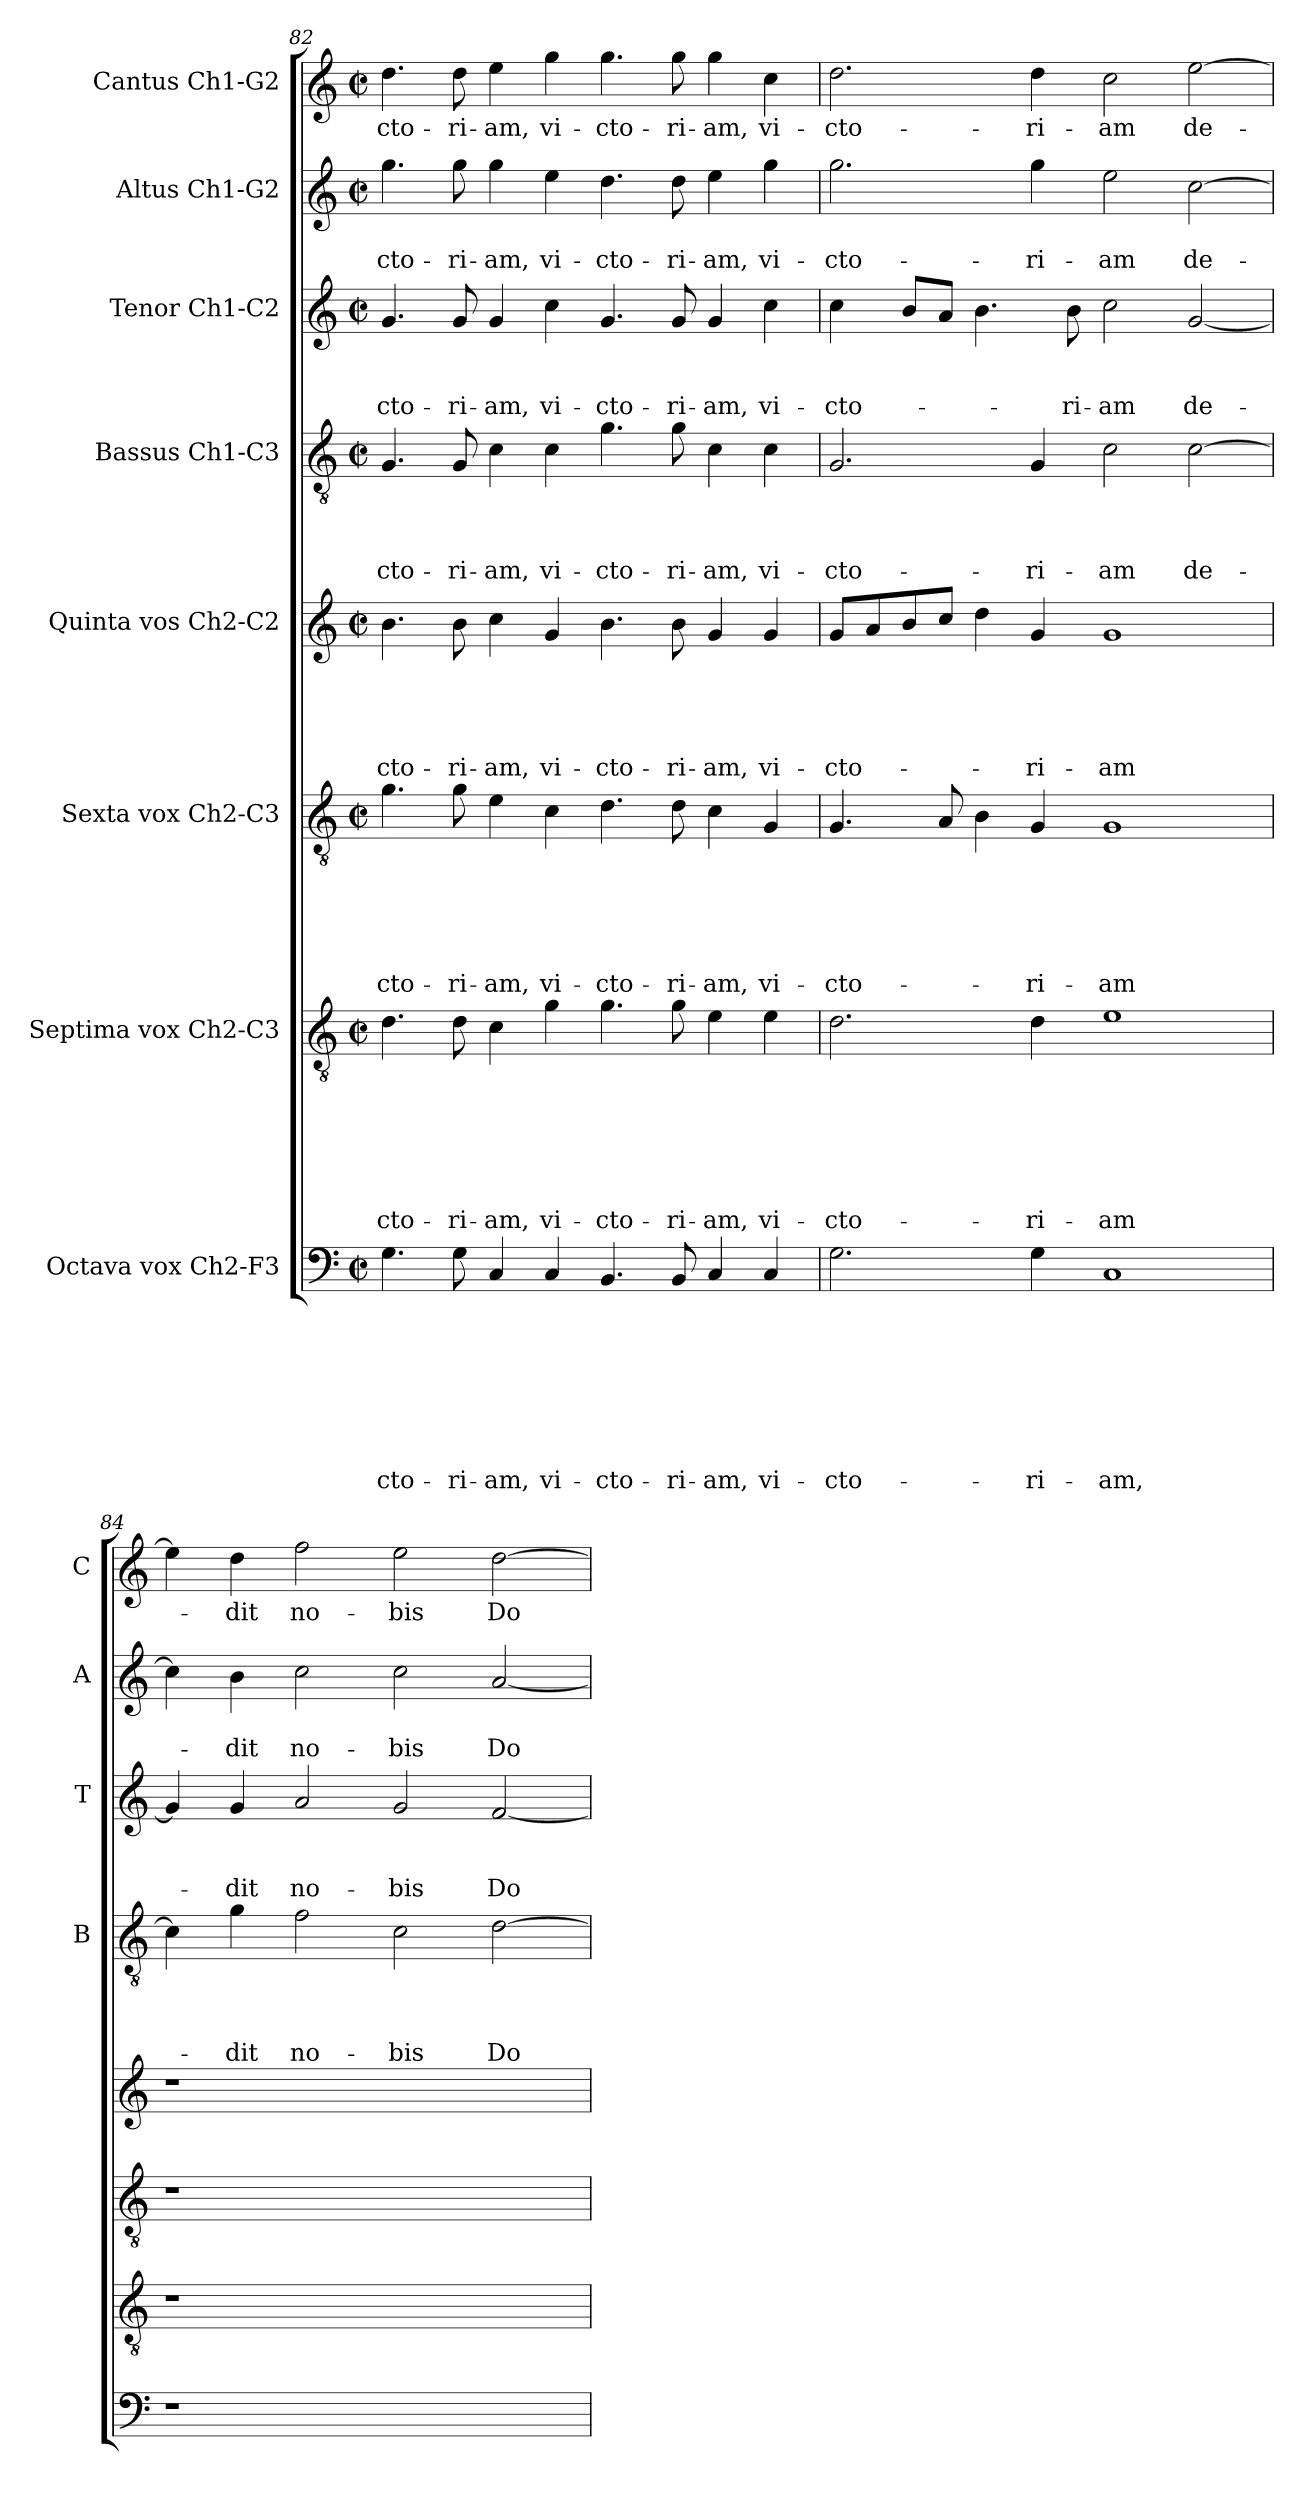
**kern	**text	**text	**text	**text	**text	**text	**text	**text	**kern	**text	**text	**text	**text	**text	**text	**text	**kern	**text	**text	**text	**text	**text	**text	**kern	**text	**text	**text	**text	**text	**kern	**text	**text	**text	**text	**kern	**text	**text	**text	**kern	**text	**text	**kern	**text
*part8	*part8	*part8	*part8	*part8	*part8	*part8	*part8	*part8	*part7	*part7	*part7	*part7	*part7	*part7	*part7	*part7	*part6	*part6	*part6	*part6	*part6	*part6	*part6	*part5	*part5	*part5	*part5	*part5	*part5	*part4	*part4	*part4	*part4	*part4	*part3	*part3	*part3	*part3	*part2	*part2	*part2	*part1	*part1
*staff8	*staff8	*staff8	*staff8	*staff8	*staff8	*staff8	*staff8	*staff8	*staff7	*staff7	*staff7	*staff7	*staff7	*staff7	*staff7	*staff7	*staff6	*staff6	*staff6	*staff6	*staff6	*staff6	*staff6	*staff5	*staff5	*staff5	*staff5	*staff5	*staff5	*staff4	*staff4	*staff4	*staff4	*staff4	*staff3	*staff3	*staff3	*staff3	*staff2	*staff2	*staff2	*staff1	*staff1
*I"Octava vox Ch2-F3	*	*	*	*	*	*	*	*	*I"Septima vox Ch2-C3	*	*	*	*	*	*	*	*I"Sexta vox Ch2-C3	*	*	*	*	*	*	*I"Quinta vos Ch2-C2	*	*	*	*	*	*I"Bassus Ch1-C3	*	*	*	*	*I"Tenor Ch1-C2	*	*	*	*I"Altus Ch1-G2	*	*	*I"Cantus Ch1-G2	*
*	*	*	*	*	*	*	*	*	*	*	*	*	*	*	*	*	*	*	*	*	*	*	*	*	*	*	*	*	*	*I'B	*	*	*	*	*I'T	*	*	*	*I'A	*	*	*I'C	*
*clefF4	*	*	*	*	*	*	*	*	*clefGv2	*	*	*	*	*	*	*	*clefGv2	*	*	*	*	*	*	*clefG2	*	*	*	*	*	*clefGv2	*	*	*	*	*clefG2	*	*	*	*clefG2	*	*	*clefG2	*
*k[]	*	*	*	*	*	*	*	*	*k[]	*	*	*	*	*	*	*	*k[]	*	*	*	*	*	*	*k[]	*	*	*	*	*	*k[]	*	*	*	*	*k[]	*	*	*	*k[]	*	*	*k[]	*
*C:	*	*	*	*	*	*	*	*	*C:	*	*	*	*	*	*	*	*C:	*	*	*	*	*	*	*C:	*	*	*	*	*	*C:	*	*	*	*	*C:	*	*	*	*C:	*	*	*C:	*
*M2/2	*	*	*	*	*	*	*	*	*M2/2	*	*	*	*	*	*	*	*M2/2	*	*	*	*	*	*	*M2/2	*	*	*	*	*	*M2/2	*	*	*	*	*M2/2	*	*	*	*M2/2	*	*	*M2/2	*
*met(c|)	*	*	*	*	*	*	*	*	*met(c|)	*	*	*	*	*	*	*	*met(c|)	*	*	*	*	*	*	*met(c|)	*	*	*	*	*	*met(c|)	*	*	*	*	*met(c|)	*	*	*	*met(c|)	*	*	*met(c|)	*
=82	=82	=82	=82	=82	=82	=82	=82	=82	=82	=82	=82	=82	=82	=82	=82	=82	=82	=82	=82	=82	=82	=82	=82	=82	=82	=82	=82	=82	=82	=82	=82	=82	=82	=82	=82	=82	=82	=82	=82	=82	=82	=82	=82
!	!	!	!	!	!	!	!	!LO:LY:b	!	!	!	!	!	!	!	!LO:LY:b	!	!	!	!	!	!	!LO:LY:b	!	!	!	!	!	!LO:LY:b	!	!	!	!	!LO:LY:b	!	!	!	!LO:LY:b	!	!	!LO:LY:b	!	!LO:LY:b
4.G\	.	.	.	.	.	.	.	-cto-	4.d\	.	.	.	.	.	.	-cto-	4.g\	.	.	.	.	.	-cto-	4.b\	.	.	.	.	-cto-	4.G/	.	.	.	-cto-	4.g/	.	.	-cto-	4.gg\	.	-cto-	4.dd\	-cto-
!	!	!	!	!	!	!	!	!LO:LY:b	!	!	!	!	!	!	!	!LO:LY:b	!	!	!	!	!	!	!LO:LY:b	!	!	!	!	!	!LO:LY:b	!	!	!	!	!LO:LY:b	!	!	!	!LO:LY:b	!	!	!LO:LY:b	!	!LO:LY:b
8G\	.	.	.	.	.	.	.	-ri-	8d\	.	.	.	.	.	.	-ri-	8g\	.	.	.	.	.	-ri-	8b\	.	.	.	.	-ri-	8G/	.	.	.	-ri-	8g/	.	.	-ri-	8gg\	.	-ri-	8dd\	-ri-
!	!	!	!	!	!	!	!	!LO:LY:b	!	!	!	!	!	!	!	!LO:LY:b	!	!	!	!	!	!	!LO:LY:b	!	!	!	!	!	!LO:LY:b	!	!	!	!	!LO:LY:b	!	!	!	!LO:LY:b	!	!	!LO:LY:b	!	!LO:LY:b
4C/	.	.	.	.	.	.	.	-am,	4c\	.	.	.	.	.	.	-am,	4e\	.	.	.	.	.	-am,	4cc\	.	.	.	.	-am,	4c\	.	.	.	-am,	4g/	.	.	-am,	4gg\	.	-am,	4ee\	-am,
!	!	!	!	!	!	!	!	!LO:LY:b	!	!	!	!	!	!	!	!LO:LY:b	!	!	!	!	!	!	!LO:LY:b	!	!	!	!	!	!LO:LY:b	!	!	!	!	!LO:LY:b	!	!	!	!LO:LY:b	!	!	!LO:LY:b	!	!LO:LY:b
4C/	.	.	.	.	.	.	.	vi-	4g\	.	.	.	.	.	.	vi-	4c\	.	.	.	.	.	vi-	4g/	.	.	.	.	vi-	4c\	.	.	.	vi-	4cc\	.	.	vi-	4ee\	.	vi-	4gg\	vi-
!	!	!	!	!	!	!	!	!LO:LY:b	!	!	!	!	!	!	!	!LO:LY:b	!	!	!	!	!	!	!LO:LY:b	!	!	!	!	!	!LO:LY:b	!	!	!	!	!LO:LY:b	!	!	!	!LO:LY:b	!	!	!LO:LY:b	!	!LO:LY:b
4.BB/	.	.	.	.	.	.	.	-cto-	4.g\	.	.	.	.	.	.	-cto-	4.d\	.	.	.	.	.	-cto-	4.b\	.	.	.	.	-cto-	4.g\	.	.	.	-cto-	4.g/	.	.	-cto-	4.dd\	.	-cto-	4.gg\	-cto-
!	!	!	!	!	!	!	!	!LO:LY:b	!	!	!	!	!	!	!	!LO:LY:b	!	!	!	!	!	!	!LO:LY:b	!	!	!	!	!	!LO:LY:b	!	!	!	!	!LO:LY:b	!	!	!	!LO:LY:b	!	!	!LO:LY:b	!	!LO:LY:b
8BB/	.	.	.	.	.	.	.	-ri-	8g\	.	.	.	.	.	.	-ri-	8d\	.	.	.	.	.	-ri-	8b\	.	.	.	.	-ri-	8g\	.	.	.	-ri-	8g/	.	.	-ri-	8dd\	.	-ri-	8gg\	-ri-
!	!	!	!	!	!	!	!	!LO:LY:b	!	!	!	!	!	!	!	!LO:LY:b	!	!	!	!	!	!	!LO:LY:b	!	!	!	!	!	!LO:LY:b	!	!	!	!	!LO:LY:b	!	!	!	!LO:LY:b	!	!	!LO:LY:b	!	!LO:LY:b
4C/	.	.	.	.	.	.	.	-am,	4e\	.	.	.	.	.	.	-am,	4c\	.	.	.	.	.	-am,	4g/	.	.	.	.	-am,	4c\	.	.	.	-am,	4g/	.	.	-am,	4ee\	.	-am,	4gg\	-am,
!	!	!	!	!	!	!	!	!LO:LY:b	!	!	!	!	!	!	!	!LO:LY:b	!	!	!	!	!	!	!LO:LY:b	!	!	!	!	!	!LO:LY:b	!	!	!	!	!LO:LY:b	!	!	!	!LO:LY:b	!	!	!LO:LY:b	!	!LO:LY:b
4C/	.	.	.	.	.	.	.	vi-	4e\	.	.	.	.	.	.	vi-	4G/	.	.	.	.	.	vi-	4g/	.	.	.	.	vi-	4c\	.	.	.	vi-	4cc\	.	.	vi-	4gg\	.	vi-	4cc\	vi-
=83	=83	=83	=83	=83	=83	=83	=83	=83	=83	=83	=83	=83	=83	=83	=83	=83	=83	=83	=83	=83	=83	=83	=83	=83	=83	=83	=83	=83	=83	=83	=83	=83	=83	=83	=83	=83	=83	=83	=83	=83	=83	=83	=83
!	!	!	!	!	!	!	!	!LO:LY:b	!	!	!	!	!	!	!	!LO:LY:b	!	!	!	!	!	!	!LO:LY:b	!	!	!	!	!	!LO:LY:b	!	!	!	!	!LO:LY:b	!	!	!	!LO:LY:b	!	!	!LO:LY:b	!	!LO:LY:b
2.G\	.	.	.	.	.	.	.	-cto-	2.d\	.	.	.	.	.	.	-cto-	4.G/	.	.	.	.	.	-cto-	8g/L	.	.	.	.	-cto-	2.G/	.	.	.	-cto-	4cc\	.	.	-cto-	2.gg\	.	-cto-	2.dd\	-cto-
.	.	.	.	.	.	.	.	.	.	.	.	.	.	.	.	.	.	.	.	.	.	.	.	8a/	.	.	.	.	.	.	.	.	.	.	.	.	.	.	.	.	.	.	.
.	.	.	.	.	.	.	.	.	.	.	.	.	.	.	.	.	.	.	.	.	.	.	.	8b/	.	.	.	.	.	.	.	.	.	.	8b/L	.	.	.	.	.	.	.	.
.	.	.	.	.	.	.	.	.	.	.	.	.	.	.	.	.	8A/	.	.	.	.	.	.	8cc/J	.	.	.	.	.	.	.	.	.	.	8a/J	.	.	.	.	.	.	.	.
.	.	.	.	.	.	.	.	.	.	.	.	.	.	.	.	.	4B\	.	.	.	.	.	.	4dd\	.	.	.	.	.	.	.	.	.	.	4.b\	.	.	.	.	.	.	.	.
!	!	!	!	!	!	!	!	!LO:LY:b	!	!	!	!	!	!	!	!LO:LY:b	!	!	!	!	!	!	!LO:LY:b	!	!	!	!	!	!LO:LY:b	!	!	!	!	!LO:LY:b	!	!	!	!	!	!	!LO:LY:b	!	!LO:LY:b
4G\	.	.	.	.	.	.	.	-ri-	4d\	.	.	.	.	.	.	-ri-	4G/	.	.	.	.	.	-ri-	4g/	.	.	.	.	-ri-	4G/	.	.	.	-ri-	.	.	.	.	4gg\	.	-ri-	4dd\	-ri-
!	!	!	!	!	!	!	!	!	!	!	!	!	!	!	!	!	!	!	!	!	!	!	!	!	!	!	!	!	!	!	!	!	!	!	!	!	!	!LO:LY:b	!	!	!	!	!
.	.	.	.	.	.	.	.	.	.	.	.	.	.	.	.	.	.	.	.	.	.	.	.	.	.	.	.	.	.	.	.	.	.	.	8b\	.	.	-ri-	.	.	.	.	.
!	!	!	!	!	!	!	!	!LO:LY:b	!	!	!	!	!	!	!	!LO:LY:b	!	!	!	!	!	!	!LO:LY:b	!	!	!	!	!	!LO:LY:b	!	!	!	!	!LO:LY:b	!	!	!	!LO:LY:b	!	!	!LO:LY:b	!	!LO:LY:b
1C	.	.	.	.	.	.	.	-am,	1e	.	.	.	.	.	.	-am	1G	.	.	.	.	.	-am	1g	.	.	.	.	-am	2c\	.	.	.	-am	2cc\	.	.	-am	2ee\	.	-am	2cc\	-am
!	!	!	!	!	!	!	!	!	!	!	!	!	!	!	!	!	!	!	!	!	!	!	!	!	!	!	!	!	!	!	!	!	!	!LO:LY:b	!	!	!	!LO:LY:b	!	!	!LO:LY:b	!	!LO:LY:b
.	.	.	.	.	.	.	.	.	.	.	.	.	.	.	.	.	.	.	.	.	.	.	.	.	.	.	.	.	.	[2c\	.	.	.	de-	[2g/	.	.	de-	[2cc\	.	de-	[2ee\	de-
=84	=84	=84	=84	=84	=84	=84	=84	=84	=84	=84	=84	=84	=84	=84	=84	=84	=84	=84	=84	=84	=84	=84	=84	=84	=84	=84	=84	=84	=84	=84	=84	=84	=84	=84	=84	=84	=84	=84	=84	=84	=84	=84	=84
1r	.	.	.	.	.	.	.	.	1r	.	.	.	.	.	.	.	1r	.	.	.	.	.	.	1r	.	.	.	.	.	4c\]	.	.	.	.	4g/]	.	.	.	4cc\]	.	.	4ee\]	.
!	!	!	!	!	!	!	!	!	!	!	!	!	!	!	!	!	!	!	!	!	!	!	!	!	!	!	!	!	!	!	!	!	!	!LO:LY:b	!	!	!	!LO:LY:b	!	!	!LO:LY:b	!	!LO:LY:b
.	.	.	.	.	.	.	.	.	.	.	.	.	.	.	.	.	.	.	.	.	.	.	.	.	.	.	.	.	.	4g\	.	.	.	-dit	4g/	.	.	-dit	4b\	.	-dit	4dd\	-dit
!	!	!	!	!	!	!	!	!	!	!	!	!	!	!	!	!	!	!	!	!	!	!	!	!	!	!	!	!	!	!	!	!	!	!LO:LY:b	!	!	!	!LO:LY:b	!	!	!LO:LY:b	!	!LO:LY:b
.	.	.	.	.	.	.	.	.	.	.	.	.	.	.	.	.	.	.	.	.	.	.	.	.	.	.	.	.	.	2f\	.	.	.	no-	2a/	.	.	no-	2cc\	.	no-	2ff\	no-
!	!	!	!	!	!	!	!	!	!	!	!	!	!	!	!	!	!	!	!	!	!	!	!	!	!	!	!	!	!	!	!	!	!	!LO:LY:b	!	!	!	!LO:LY:b	!	!	!LO:LY:b	!	!LO:LY:b
1ryy	.	.	.	.	.	.	.	.	1ryy	.	.	.	.	.	.	.	1ryy	.	.	.	.	.	.	1ryy	.	.	.	.	.	2c\	.	.	.	-bis	2g/	.	.	-bis	2cc\	.	-bis	2ee\	-bis
!	!	!	!	!	!	!	!	!	!	!	!	!	!	!	!	!	!	!	!	!	!	!	!	!	!	!	!	!	!	!	!	!	!	!LO:LY:b	!	!	!	!LO:LY:b	!	!	!LO:LY:b	!	!LO:LY:b
.	.	.	.	.	.	.	.	.	.	.	.	.	.	.	.	.	.	.	.	.	.	.	.	.	.	.	.	.	.	[2d\	.	.	.	Do-	[2f/	.	.	Do-	[2a/	.	Do-	[2dd\	Do-
=	=	=	=	=	=	=	=	=	=	=	=	=	=	=	=	=	=	=	=	=	=	=	=	=	=	=	=	=	=	=	=	=	=	=	=	=	=	=	=	=	=	=	=
*-	*-	*-	*-	*-	*-	*-	*-	*-	*-	*-	*-	*-	*-	*-	*-	*-	*-	*-	*-	*-	*-	*-	*-	*-	*-	*-	*-	*-	*-	*-	*-	*-	*-	*-	*-	*-	*-	*-	*-	*-	*-	*-	*-
